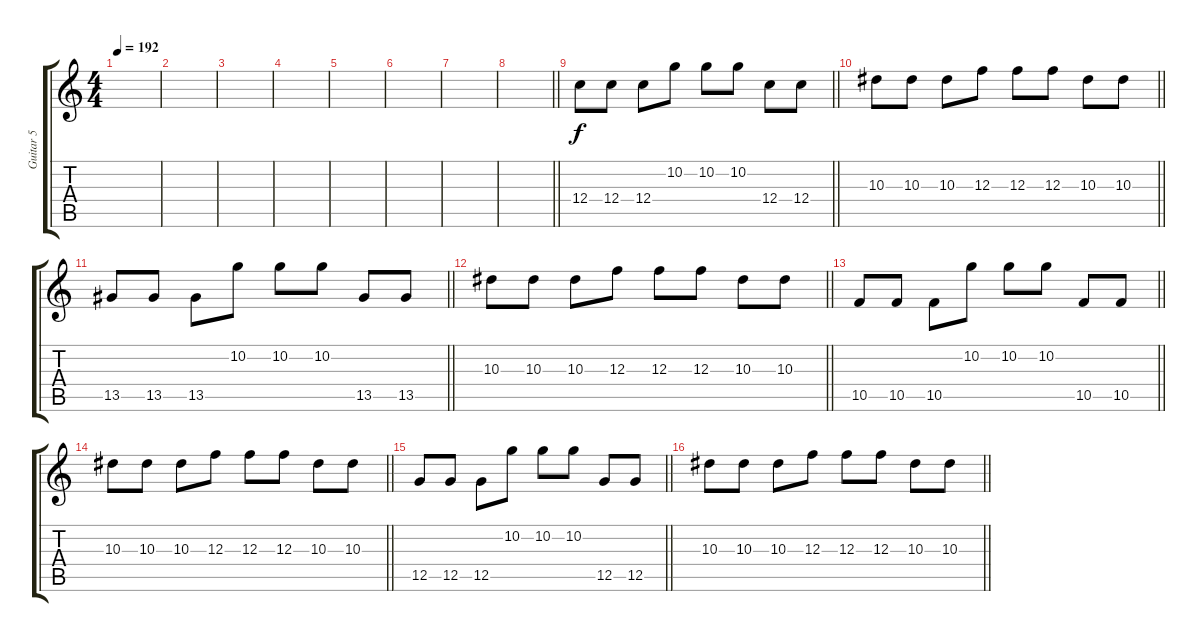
\track ("Guitar 5" "Guitar 5") {instrument distortionguitar}
\staff {score tabs}
\tuning (D4 A3 F3 C3 G2 C2) {hide}
\ts (4 4)
\tempo 192
\clef g2
\ks c
|
|
|
|
|
|
|
\barLineRight lightlight
|
\barLineRight lightlight
12.4.8 12.4.8 12.4.8 10.2.8 10.2.8 10.2.8 12.4.8 12.4.8 |
\barLineRight lightlight
10.3.8 10.3.8 10.3.8 12.3.8 12.3.8 12.3.8 10.3.8 10.3.8 |
\barLineRight lightlight
13.5.8 13.5.8 13.5.8 10.2.8 10.2.8 10.2.8 13.5.8 13.5.8 |
\barLineRight lightlight
10.3.8 10.3.8 10.3.8 12.3.8 12.3.8 12.3.8 10.3.8 10.3.8 |
\barLineRight lightlight
10.5.8 10.5.8 10.5.8 10.2.8 10.2.8 10.2.8 10.5.8 10.5.8 |
\barLineRight lightlight
10.3.8 10.3.8 10.3.8 12.3.8 12.3.8 12.3.8 10.3.8 10.3.8 |
\barLineRight lightlight
12.5.8 12.5.8 12.5.8 10.2.8 10.2.8 10.2.8 12.5.8 12.5.8 |
\barLineRight lightlight
10.3.8 10.3.8 10.3.8 12.3.8 12.3.8 12.3.8 10.3.8 10.3.8
